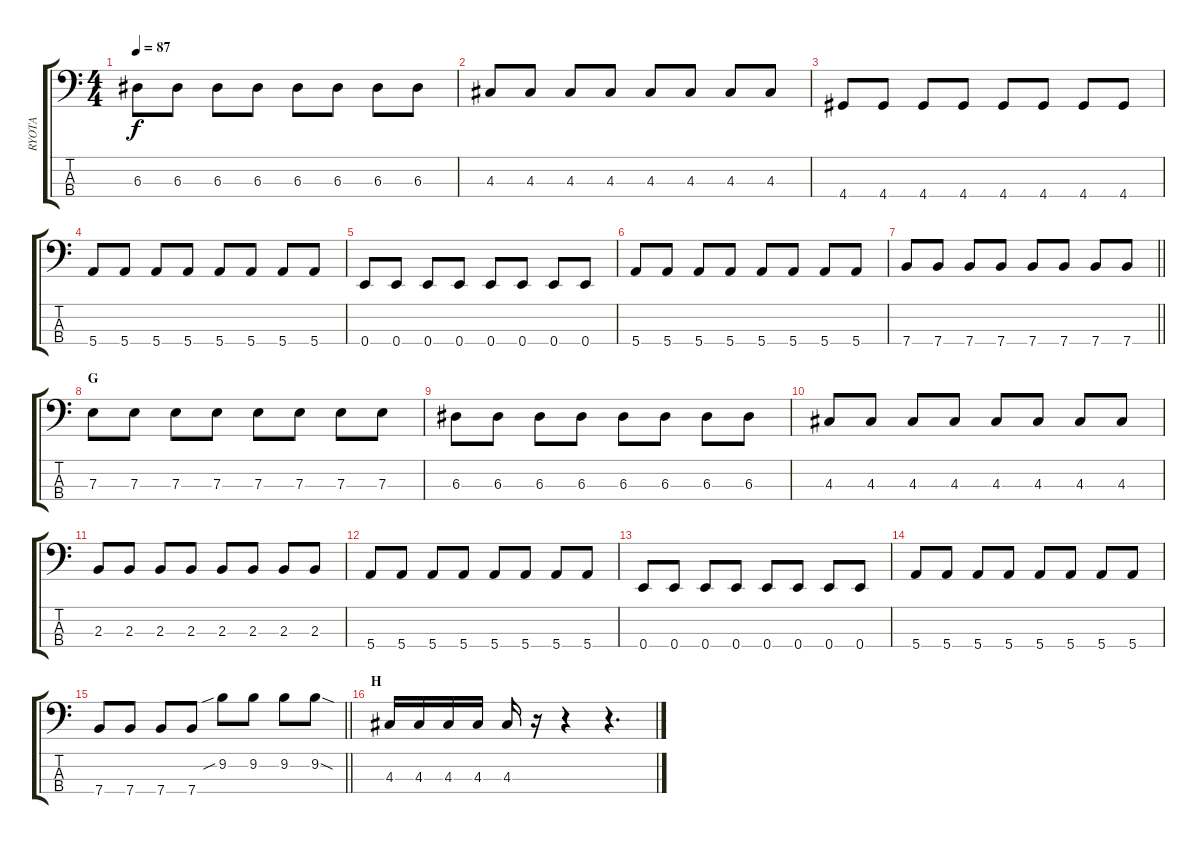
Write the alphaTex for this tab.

\track ("RYOTA" "RYOTA") {instrument electricbassfinger}
\staff {score tabs}
\tuning (G2 D2 A1 E1) {hide}
\ts (4 4)
\tempo 87
\clef f4
\ks c
6.3.8{dy f} 6.3.8 6.3.8 6.3.8 6.3.8 6.3.8 6.3.8 6.3.8 |
4.3.8 4.3.8 4.3.8 4.3.8 4.3.8 4.3.8 4.3.8 4.3.8 |
4.4.8 4.4.8 4.4.8 4.4.8 4.4.8 4.4.8 4.4.8 4.4.8 |
5.4.8 5.4.8 5.4.8 5.4.8 5.4.8 5.4.8 5.4.8 5.4.8 |
0.4.8 0.4.8 0.4.8 0.4.8 0.4.8 0.4.8 0.4.8 0.4.8 |
5.4.8 5.4.8 5.4.8 5.4.8 5.4.8 5.4.8 5.4.8 5.4.8 |
\barLineRight lightlight
7.4.8 7.4.8 7.4.8 7.4.8 7.4.8 7.4.8 7.4.8 7.4.8 |
\section ("" "G")
7.3.8 7.3.8 7.3.8 7.3.8 7.3.8 7.3.8 7.3.8 7.3.8 |
6.3.8 6.3.8 6.3.8 6.3.8 6.3.8 6.3.8 6.3.8 6.3.8 |
4.3.8 4.3.8 4.3.8 4.3.8 4.3.8 4.3.8 4.3.8 4.3.8 |
2.3.8 2.3.8 2.3.8 2.3.8 2.3.8 2.3.8 2.3.8 2.3.8 |
5.4.8 5.4.8 5.4.8 5.4.8 5.4.8 5.4.8 5.4.8 5.4.8 |
0.4.8 0.4.8 0.4.8 0.4.8 0.4.8 0.4.8 0.4.8 0.4.8 |
5.4.8 5.4.8 5.4.8 5.4.8 5.4.8 5.4.8 5.4.8 5.4.8 |
\barLineRight lightlight
7.4.8 7.4.8 7.4.8 7.4.8 9.2{sib}.8 9.2.8 9.2.8 9.2{sod}.8 |
\section ("" "H")
4.3.16 4.3.16 4.3.16 4.3.16 4.3.16 r.16 r.4 r.4{d}
